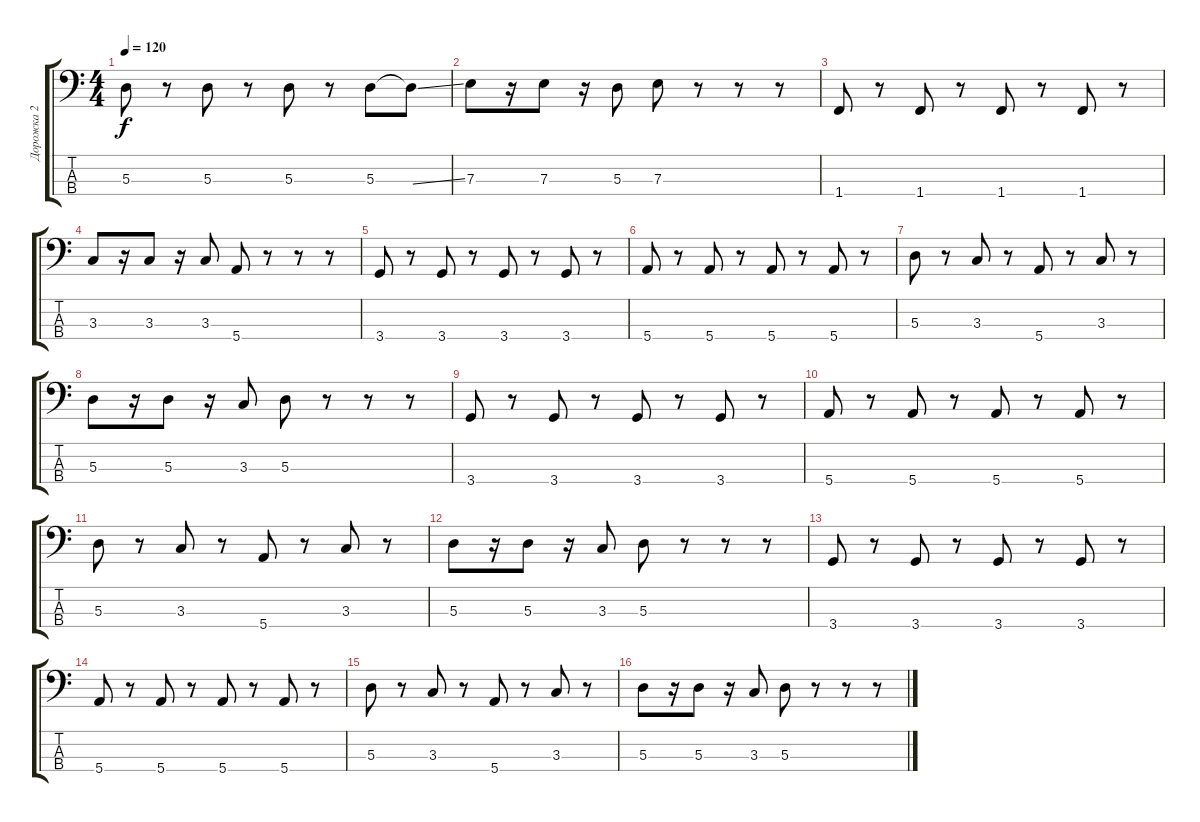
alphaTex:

\track ("Дорожка 2" "Дорожка 2") {instrument electricbasspick}
\staff {score tabs}
\tuning (G2 D2 A1 E1) {hide}
\ts (4 4)
\tempo 120
\clef f4
\ks c
5.3.8{dy f} r.8 5.3.8 r.8 5.3.8 r.8 5.3.8 5.3{ss t}.8 |
7.3.8 r.16 7.3.8 r.16 5.3.8 7.3.8 r.8 r.8 r.8 |
1.4.8 r.8 1.4.8 r.8 1.4.8 r.8 1.4.8 r.8 |
3.3.8 r.16 3.3.8 r.16 3.3.8 5.4.8 r.8 r.8 r.8 |
3.4.8 r.8 3.4.8 r.8 3.4.8 r.8 3.4.8 r.8 |
5.4.8 r.8 5.4.8 r.8 5.4.8 r.8 5.4.8 r.8 |
5.3.8 r.8 3.3.8 r.8 5.4.8 r.8 3.3.8 r.8 |
5.3.8 r.16 5.3.8 r.16 3.3.8 5.3.8 r.8 r.8 r.8 |
3.4.8 r.8 3.4.8 r.8 3.4.8 r.8 3.4.8 r.8 |
5.4.8 r.8 5.4.8 r.8 5.4.8 r.8 5.4.8 r.8 |
5.3.8 r.8 3.3.8 r.8 5.4.8 r.8 3.3.8 r.8 |
5.3.8 r.16 5.3.8 r.16 3.3.8 5.3.8 r.8 r.8 r.8 |
3.4.8 r.8 3.4.8 r.8 3.4.8 r.8 3.4.8 r.8 |
5.4.8 r.8 5.4.8 r.8 5.4.8 r.8 5.4.8 r.8 |
5.3.8 r.8 3.3.8 r.8 5.4.8 r.8 3.3.8 r.8 |
5.3.8 r.16 5.3.8 r.16 3.3.8 5.3.8 r.8 r.8 r.8
